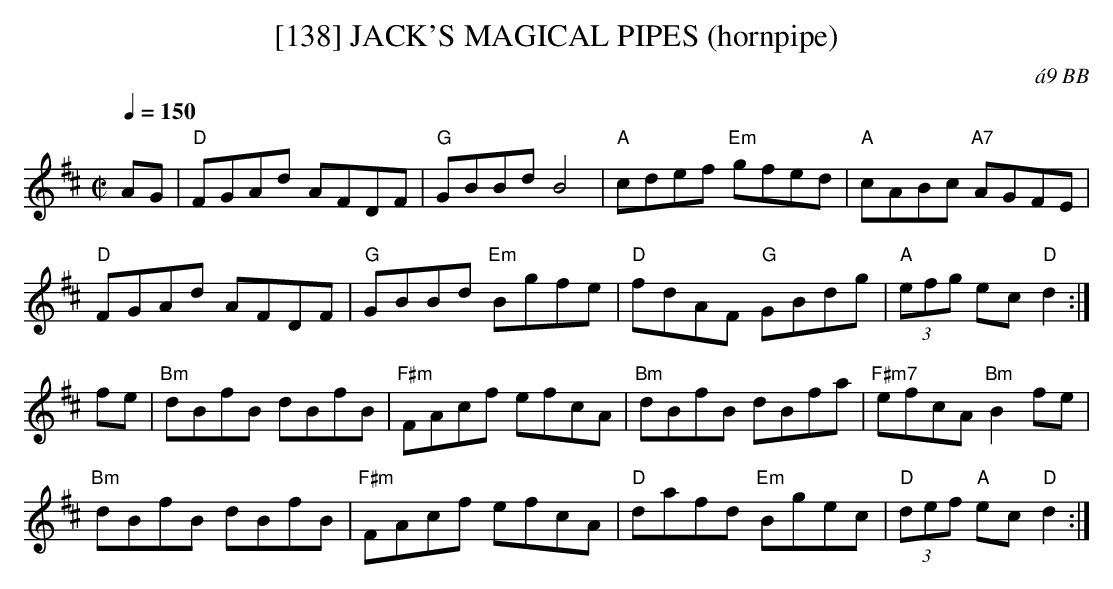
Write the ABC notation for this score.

X:1
T:[138] JACK'S MAGICAL PIPES (hornpipe)
C:\'a9 BB
L:1/8
M:C|
Q:1/4=150
K:D
AG|"D"FGAd AFDF|"G"GBBd B4|"A"cdef "Em"gfed|"A"cABc "A7"AGFE|
"D"FGAd AFDF|"G"GBBd "Em"Bgfe|"D"fdAF "G"GBdg|"A"(3efg ec "D"d2 :|
fe|"Bm"dBfB dBfB|"F#m"FAcf efcA|"Bm"dBfB dBfa|"F#m7"efcA "Bm"B2 fe|
"Bm"dBfB dBfB|"F#m"FAcf efcA|"D" dafd "Em"Bgec|"D"(3def "A"ec "D"d2 :|
